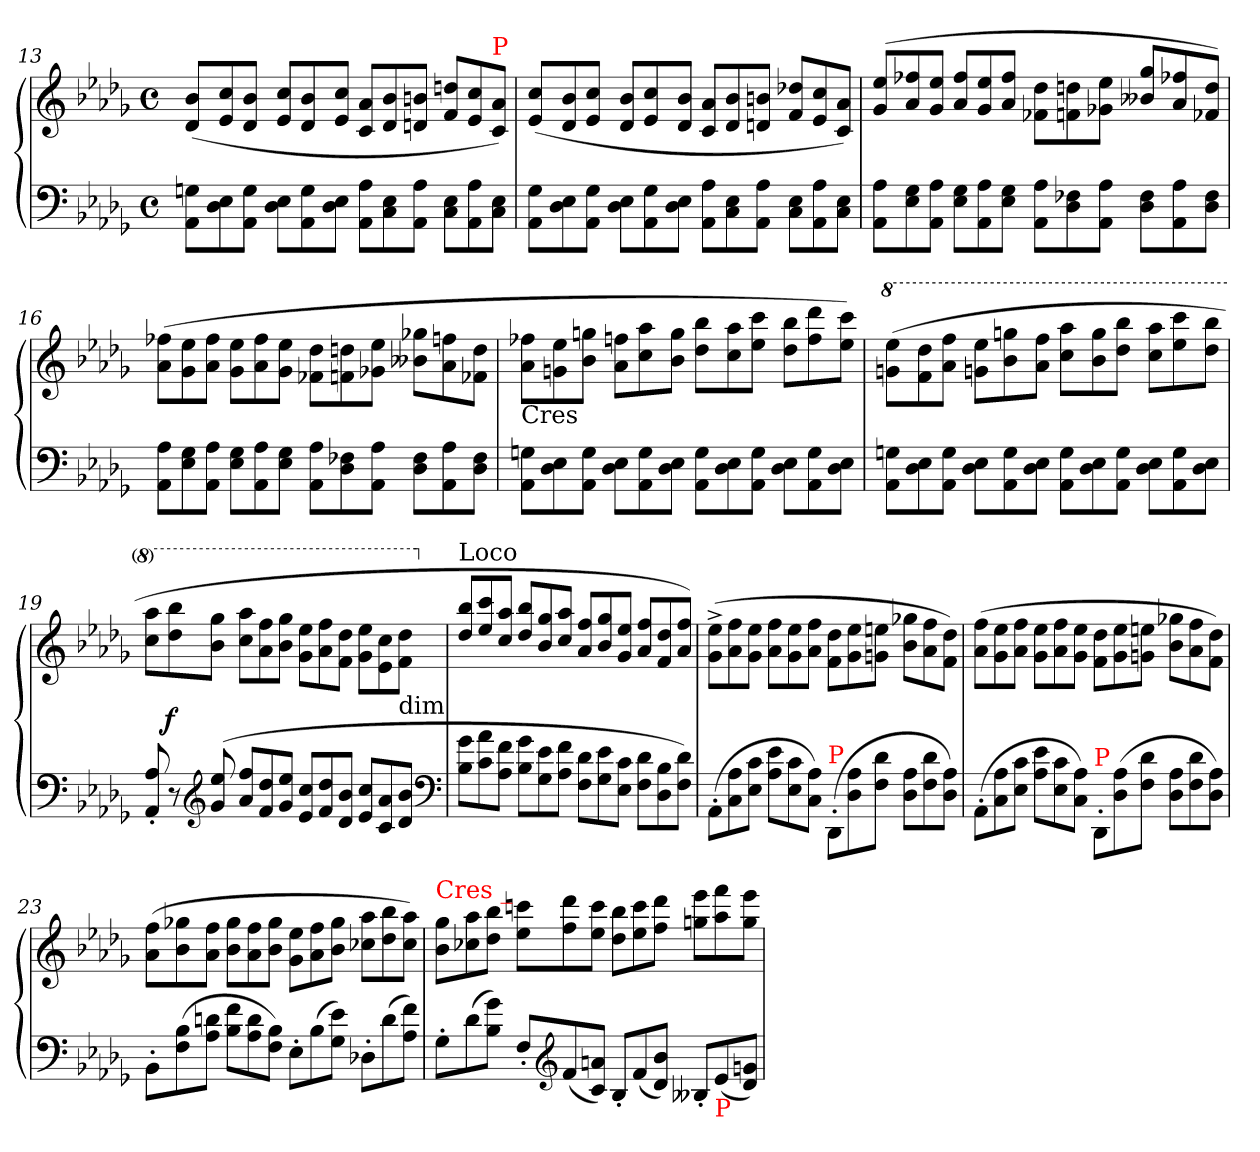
**kern	**kern	**dynam
*part1	*part1	*part1
*staff2	*staff1	*staff1/2
*clefF4	*clefG2	*
*k[b-e-a-d-g-]	*k[b-e-a-d-g-]	*
*D-:	*D-:	*
*M4/4	*M4/4	*
*met(c)	*met(c)	*
*Xtuplet	*Xtuplet	*
=13	=13	=13
12Gn 12AA-L	(>12b- 12d-L	.
12E- 12D-	12cc 12e-	.
12G 12AA-J	12b- 12d-J	.
12E- 12D-L	12cc 12e-L	.
12G 12AA-	12b- 12d-	.
12E- 12D-J	12cc 12e-J	.
12A- 12AA-L	12a- 12cL	.
12E- 12C	12b- 12d-	.
12A- 12AA-J	12bn 12dnJ	.
12E- 12CL	12dd 12fL	.
12A- 12AA-	12cc 12e-	.
!	!LO:TX:a:color=red:t=P	!
12E- 12CJ	12a- 12cJ)	.
=14	=14	=14
12G- 12AA-L	(>12cc 12e-L	.
12E- 12D-	12b- 12d-	.
12G- 12AA-J	12cc 12e-J	.
12E- 12D-L	12b- 12d-L	.
12G- 12AA-	12cc 12e-	.
12E- 12D-J	12b- 12d-J	.
12A- 12AA-L	12a- 12cL	.
12E- 12C	12b- 12d-	.
12A- 12AA-J	12bn 12dnJ	.
12E- 12CL	12dd-X 12fL	.
12A- 12AA-	12cc 12e-	.
12E- 12CJ	12a- 12cJ)	.
=15	=15	=15
12A- 12AA-L	(>12ee-/ 12g-/L	.
12G- 12E-	12ff-X/ 12a-/	.
12A- 12AA-J	12ee-/ 12g-/J	.
12G- 12E-L	12ff-/ 12a-/L	.
12A- 12AA-	12ee-/ 12g-/	.
12G- 12E-J	12ff-/ 12a-/J	.
12A- 12AA-L	12dd- 12f-XL	.
12F-X 12D-	12ddn 12fn	.
12A- 12AA-J	12ee- 12g-XJ	.
12F- 12D-L	12gg-/ 12b--X/L	.
12A- 12AA-	12ff-X/ 12a-/	.
12F- 12D-J	12dd/ 12f-X/J)	.
=16	=16	=16
12A- 12AA-L	(>12ff-X 12a-L	.
12G- 12E-	12ee- 12g-	.
12A- 12AA-J	12ff- 12a-J	.
12G- 12E-L	12ee- 12g-L	.
12A- 12AA-	12ff- 12a-	.
12G- 12E-J	12ee- 12g-J	.
12A- 12AA-L	12dd-\ 12f-X\L	.
12F-X 12D-	12ddn 12fn	.
12A- 12AA-J	12ee- 12g-XJ	.
12F- 12D-L	12gg-X 12b--XL	.
12A- 12AA-	12ff 12a-	.
12F- 12D-J	12dd 12f-XJ	.
=17	=17	=17
!	!LO:TX:c:t=Cres	!
12Gn 12AA-L	12ff-X 12a-L	.
12E- 12D-	12ee- 12gn	.
12G 12AA-J	12ggn 12b-J	.
12E- 12D-L	12ffn 12a-L	.
12G 12AA-	12aa- 12cc	.
12E- 12D-J	12gg 12b-J	.
12G 12AA-L	12bb- 12dd-L	.
12E- 12D-	12aa- 12cc	.
12G 12AA-J	12ccc 12ee-J	.
12E- 12D-L	12bb- 12dd-L	.
12G 12AA-	12ddd- 12ff	.
12E- 12D-J	12ccc 12ee-J)	.
=18	=18	=18
*	*8va	*
12Gn 12AA-L	(>12eee- 12ggnL	.
12E- 12D-	12ddd- 12ff	.
12G 12AA-J	12fff 12aa-J	.
12E- 12D-L	12eee- 12ggnL	.
12G 12AA-	12gggn 12bb-	.
12E- 12D-J	12fff 12aa-J	.
12G 12AA-L	12aaa- 12cccL	.
12E- 12D-	12ggg 12bb-	.
12G 12AA-J	12bbb- 12ddd-J	.
12E- 12D-L	12aaa- 12cccL	.
12G 12AA-	12cccc 12eee-	.
12E- 12D-J	12bbb- 12ddd-J	.
=19	=19	=19
12A-'</ 12AA-'</	12aaa- 12cccL	.
12r	12bbb- 12ddd-	f
*clefG2	*	*
(<12ee-/ 12g-/	12ggg- 12bb-J	.
12ff/ 12a-/L	12aaa- 12cccL	.
12dd-/ 12f/	12fff 12aa-	.
12ee-/ 12g-/J	12ggg- 12bb-J	.
12cc 12e-L	12eee- 12gg-L	.
12dd- 12f	12fff 12aa-	.
12b- 12d-J	12ddd- 12ffJ	.
12cc 12e-L	12eee- 12gg-L	.
12a- 12c	12ccc\ 12ee-\	.
!	!LO:TX:c:t=dim	!
12b- 12d-J	12ddd- 12ffJ	.
*clefF4	*	*
=20	=20	=20
*	*X8va	*
!	!LO:TX:a:t=Loco	!
12g-\ 12B-\L	12bb-/ 12dd-/L	.
12a-\ 12c\	12ccc/ 12ee-/	.
12f\ 12A-\J	12aa-/ 12cc/J	.
12g-\ 12B-\L	12bb-/ 12dd-/L	.
12e-\ 12G-\	12gg-/ 12b-/	.
12f\ 12A-\J	12aa-/ 12cc/J	.
12d- 12FL	12ff/ 12a-/L	.
12e- 12G-	12gg- 12b-	.
12c 12E-J	12ee- 12g-J	.
12d- 12FL	12ff/ 12a-/L	.
12B- 12D-	12dd- 12f	.
12d- 12FJ)	12ff 12a-J)	.
=21	=21	=21
(>12AA-'>L	(>12ee-^< 12g-^<L	.
12A- 12C	12ff 12a-	.
12c 12E-J	12ee- 12g-J	.
12e- 12A-L	12ff 12a-L	.
12c 12E-	12ee- 12g-	.
12A- 12CJ)	12ff 12a-J	.
!LO:TX:a:color=red:t=P	!	!
(>12DD-'</L	12dd- 12fL	.
12A-\ 12D-\	12ee- 12g-	.
12d-\ 12F\J	12een 12gnJ	.
12A- 12D-L	12gg-X 12b-L	.
12d- 12F	12ff 12a-	.
12A- 12D-J)	12dd- 12fJ)	.
=22	=22	=22
(>12AA-'>L	(>12ff 12a-L	.
12A- 12C	12ee- 12g-	.
12c 12E-J	12ff 12a-J	.
12e- 12A-L	12ee- 12g-L	.
12c 12E-	12ff 12a-	.
12A- 12CJ)	12ee- 12g-J	.
!LO:TX:a:color=red:t=P	!	!
12DD-'</L	12dd- 12fL	.
(>12A-\ 12D-\	12ee- 12g-	.
12d-\ 12F\J	12een 12gnJ	.
12A- 12D-L	12gg-X 12b-L	.
12d- 12F	12ff 12a-	.
12A- 12D-J)	12dd- 12fJ)	.
=23	=23	=23
12BB-'>L	(>12ff 12a-L	.
(>12B- 12F	12gg-X 12b-	.
12dn 12A-J	12ff 12a-J	.
12f 12B-L	12gg- 12b-L	.
12d 12A-	12ff 12a-	.
12B- 12FJ)	12gg- 12b-J	.
12E-'>L	12ee- 12g-L	.
(>12B-	12ff 12a-	.
12e- 12G-J)	12gg- 12b-J	.
12D-X'>L	12aa- 12cc-XL	.
(>12d	12bb- 12dd-	.
12f 12A-J)	12aa- 12cc-J)	.
=24	=24	=24
!	!LO:TX:a:color=red:t=Cres _	!
12G-'>L	12gg- 12b-L	.
(>12d-	12aa- 12cc-X	.
12g- 12B-J)	12bb- 12dd-J	.
12F'<L	12cccn 12ee-L	.
*clefG2	*	*
(<12f	12ddd- 12ff	.
12an 12cJ)	12ccc 12ee-J	.
12B-'<L	12bb- 12dd-L	.
(<12f	12ccc 12ee-	.
12b- 12d-J)	12ddd- 12ffJ	.
12B--X'<L	12eee- 12ggnL	.
!LO:TX:b:color=red:t=P	!	!
(<12e-	12fff 12aa-	.
12gn 12d-J)	12eee- 12ggJ	.
=	=	=
*-	*-	*-
